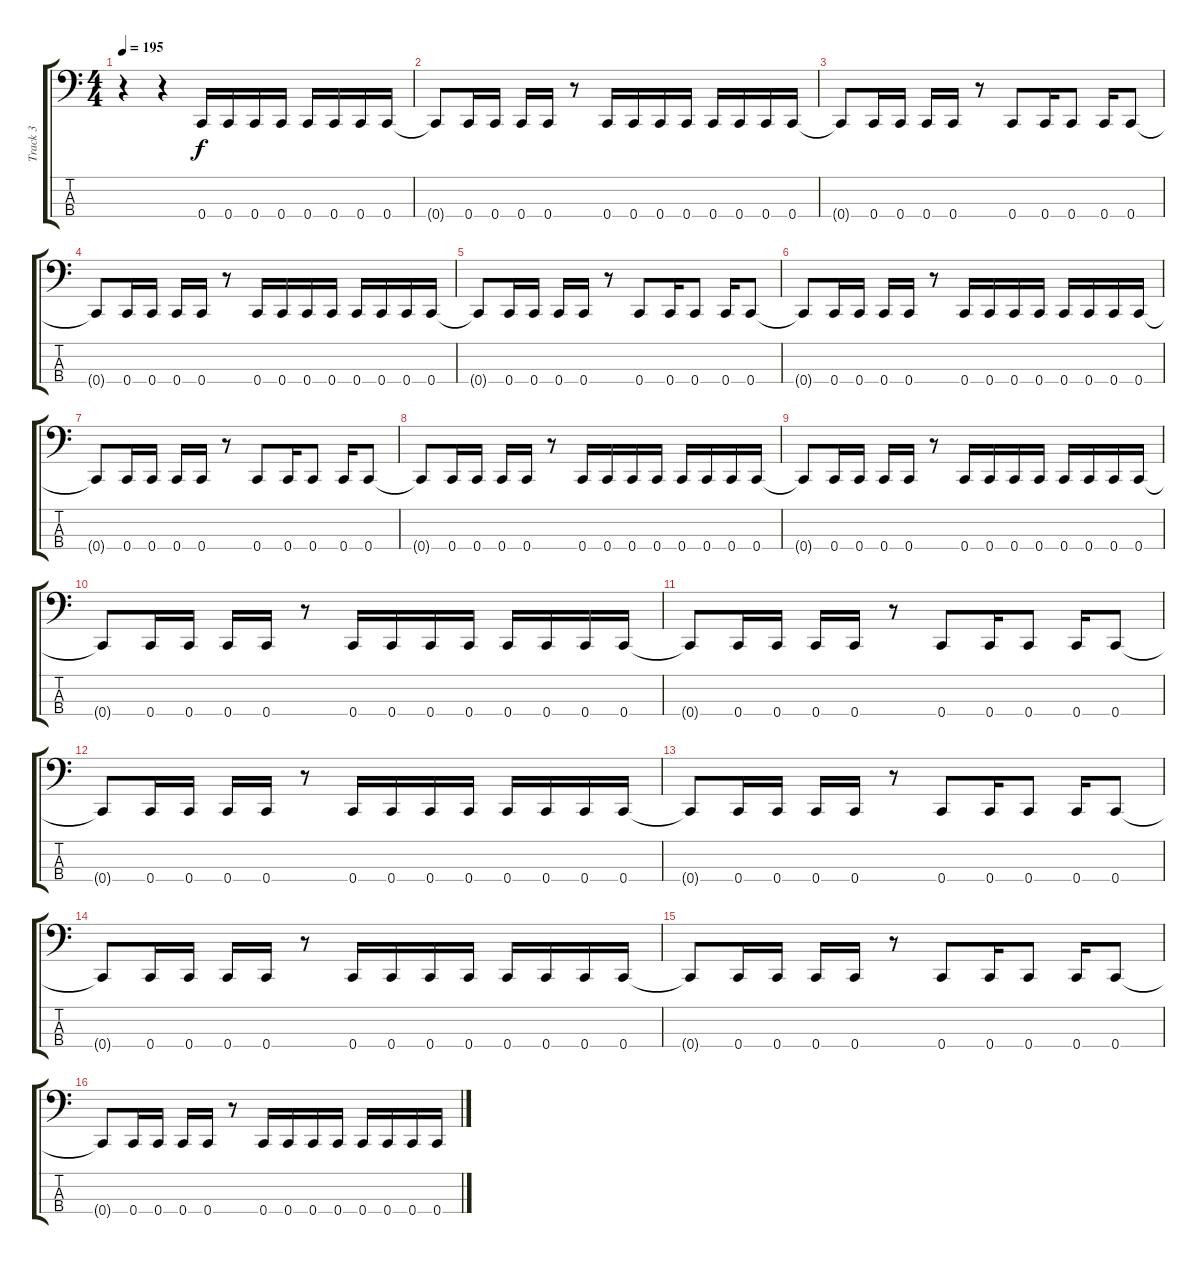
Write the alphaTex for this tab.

\track ("Track 3" "Track 3") {instrument electricbasspick}
\staff {score tabs}
\tuning (F2 C2 G1 C1) {hide}
\ts (4 4)
\tempo 195
\tempo 132
\tempo 195
\clef f4
\ks c
r.4{dy f instrument electricbasspick} r.4 0.4.16 0.4.16 0.4.16 0.4.16 0.4.16 0.4.16 0.4.16 0.4.16 |
0.4{t}.8 0.4.16 0.4.16 0.4.16 0.4.16 r.8 0.4.16 0.4.16 0.4.16 0.4.16 0.4.16 0.4.16 0.4.16 0.4.16 |
0.4{t}.8 0.4.16 0.4.16 0.4.16 0.4.16 r.8 0.4.8 0.4.16 0.4.8 0.4.16 0.4.8 |
0.4{t}.8 0.4.16 0.4.16 0.4.16 0.4.16 r.8 0.4.16 0.4.16 0.4.16 0.4.16 0.4.16 0.4.16 0.4.16 0.4.16 |
0.4{t}.8 0.4.16 0.4.16 0.4.16 0.4.16 r.8 0.4.8 0.4.16 0.4.8 0.4.16 0.4.8 |
0.4{t}.8 0.4.16 0.4.16 0.4.16 0.4.16 r.8 0.4.16 0.4.16 0.4.16 0.4.16 0.4.16 0.4.16 0.4.16 0.4.16 |
0.4{t}.8 0.4.16 0.4.16 0.4.16 0.4.16 r.8 0.4.8 0.4.16 0.4.8 0.4.16 0.4.8 |
0.4{t}.8 0.4.16 0.4.16 0.4.16 0.4.16 r.8 0.4.16 0.4.16 0.4.16 0.4.16 0.4.16 0.4.16 0.4.16 0.4.16 |
0.4{t}.8 0.4.16 0.4.16 0.4.16 0.4.16 r.8 0.4.16 0.4.16 0.4.16 0.4.16 0.4.16 0.4.16 0.4.16 0.4.16 |
0.4{t}.8 0.4.16 0.4.16 0.4.16 0.4.16 r.8 0.4.16 0.4.16 0.4.16 0.4.16 0.4.16 0.4.16 0.4.16 0.4.16 |
0.4{t}.8 0.4.16 0.4.16 0.4.16 0.4.16 r.8 0.4.8 0.4.16 0.4.8 0.4.16 0.4.8 |
0.4{t}.8 0.4.16 0.4.16 0.4.16 0.4.16 r.8 0.4.16 0.4.16 0.4.16 0.4.16 0.4.16 0.4.16 0.4.16 0.4.16 |
0.4{t}.8 0.4.16 0.4.16 0.4.16 0.4.16 r.8 0.4.8 0.4.16 0.4.8 0.4.16 0.4.8 |
0.4{t}.8 0.4.16 0.4.16 0.4.16 0.4.16 r.8 0.4.16 0.4.16 0.4.16 0.4.16 0.4.16 0.4.16 0.4.16 0.4.16 |
0.4{t}.8 0.4.16 0.4.16 0.4.16 0.4.16 r.8 0.4.8 0.4.16 0.4.8 0.4.16 0.4.8 |
0.4{t}.8 0.4.16 0.4.16 0.4.16 0.4.16 r.8 0.4.16 0.4.16 0.4.16 0.4.16 0.4.16 0.4.16 0.4.16 0.4.16
